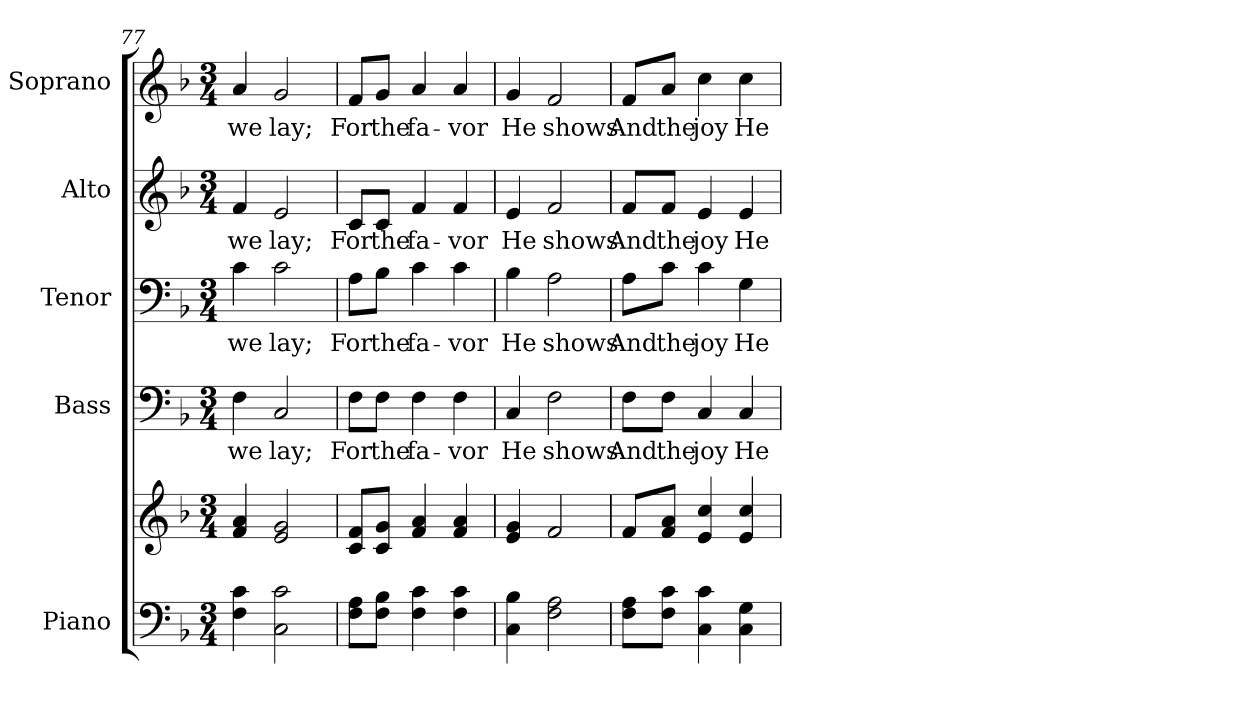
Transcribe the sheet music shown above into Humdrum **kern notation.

**kern	**kern	**kern	**text	**kern	**text	**kern	**text	**kern	**text
*part5	*part5	*part4	*part4	*part3	*part3	*part2	*part2	*part1	*part1
*staff6	*staff5	*staff4	*staff4	*staff3	*staff3	*staff2	*staff2	*staff1	*staff1
*I"Piano	*	*I"Bass	*	*I"Tenor	*	*I"Alto	*	*I"Soprano	*
*I'Pno.	*	*I'B.	*	*I'T.	*	*I'A.	*	*I'S.	*
!!LO:LB:g=z
*clefF4	*clefG2	*clefF4	*	*clefF4	*	*clefG2	*	*clefG2	*
*k[b-]	*k[b-]	*k[b-]	*	*k[b-]	*	*k[b-]	*	*k[b-]	*
*F:	*F:	*F:	*	*F:	*	*F:	*	*F:	*
*M3/4	*M3/4	*M3/4	*	*M3/4	*	*M3/4	*	*M3/4	*
=77	=77	=77	=77	=77	=77	=77	=77	=77	=77
!	!	!	!LO:LY:b:color=#000000	!	!	!	!	!	!
!	!	!	!	!	!LO:LY:b:color=#000000	!	!	!	!
!	!	!	!	!	!	!	!LO:LY:b:color=#000000	!	!
!	!	!	!	!	!	!	!	!	!LO:LY:b:color=#000000
4Fi\ 4ci	4fi/ 4ai	4Fi\	we	4ci\	we	4fi/	we	4ai/	we
!	!	!	!LO:LY:b:color=#000000	!	!	!	!	!	!
!	!	!	!	!	!LO:LY:b:color=#000000	!	!	!	!
!	!	!	!	!	!	!	!LO:LY:b:color=#000000	!	!
!	!	!	!	!	!	!	!	!	!LO:LY:b:color=#000000
2Ci\ 2ci	2ei/ 2gi	2Ci/	lay;	2ci\	lay;	2ei/	lay;	2gi/	lay;
=78	=78	=78	=78	=78	=78	=78	=78	=78	=78
!	!	!	!LO:LY:b:color=#000000	!	!	!	!	!	!
!	!	!	!	!	!LO:LY:b:color=#000000	!	!	!	!
!	!	!	!	!	!	!	!LO:LY:b:color=#000000	!	!
!	!	!	!	!	!	!	!	!	!LO:LY:b:color=#000000
8Fi\ 8AiL	8ci/ 8fiL	8Fi\L	For	8Ai\L	For	8ci/L	For	8fi/L	For
!	!	!	!LO:LY:b:color=#000000	!	!	!	!	!	!
!	!	!	!	!	!LO:LY:b:color=#000000	!	!	!	!
!	!	!	!	!	!	!	!LO:LY:b:color=#000000	!	!
!	!	!	!	!	!	!	!	!	!LO:LY:b:color=#000000
8Fi\ 8B-iJ	8ci/ 8giJ	8Fi\J	the	8B-i\J	the	8ci/J	the	8gi/J	the
!	!	!	!LO:LY:b:color=#000000	!	!	!	!	!	!
!	!	!	!	!	!LO:LY:b:color=#000000	!	!	!	!
!	!	!	!	!	!	!	!LO:LY:b:color=#000000	!	!
!	!	!	!	!	!	!	!	!	!LO:LY:b:color=#000000
4Fi\ 4ci	4fi/ 4ai	4Fi\	fa-	4ci\	fa-	4fi/	fa-	4ai/	fa-
!	!	!	!LO:LY:b:color=#000000	!	!	!	!	!	!
!	!	!	!	!	!LO:LY:b:color=#000000	!	!	!	!
!	!	!	!	!	!	!	!LO:LY:b:color=#000000	!	!
!	!	!	!	!	!	!	!	!	!LO:LY:b:color=#000000
4Fi\ 4ci	4fi/ 4ai	4Fi\	-vor	4ci\	-vor	4fi/	-vor	4ai/	-vor
=79	=79	=79	=79	=79	=79	=79	=79	=79	=79
!	!	!	!LO:LY:b:color=#000000	!	!	!	!	!	!
!	!	!	!	!	!LO:LY:b:color=#000000	!	!	!	!
!	!	!	!	!	!	!	!LO:LY:b:color=#000000	!	!
!	!	!	!	!	!	!	!	!	!LO:LY:b:color=#000000
4Ci\ 4B-i	4ei/ 4gi	4Ci/	He	4B-i\	He	4ei/	He	4gi/	He
!	!	!	!LO:LY:b:color=#000000	!	!	!	!	!	!
!	!	!	!	!	!LO:LY:b:color=#000000	!	!	!	!
!	!	!	!	!	!	!	!LO:LY:b:color=#000000	!	!
!	!	!	!	!	!	!	!	!	!LO:LY:b:color=#000000
2Fi\ 2Ai	2fi/	2Fi\	shows	2Ai\	shows	2fi/	shows	2fi/	shows
=80	=80	=80	=80	=80	=80	=80	=80	=80	=80
!	!	!	!LO:LY:b:color=#000000	!	!	!	!	!	!
!	!	!	!	!	!LO:LY:b:color=#000000	!	!	!	!
!	!	!	!	!	!	!	!LO:LY:b:color=#000000	!	!
!	!	!	!	!	!	!	!	!	!LO:LY:b:color=#000000
8Fi\ 8AiL	8fi/L	8Fi\L	And	8Ai\L	And	8fi/L	And	8fi/L	And
!	!	!	!LO:LY:b:color=#000000	!	!	!	!	!	!
!	!	!	!	!	!LO:LY:b:color=#000000	!	!	!	!
!	!	!	!	!	!	!	!LO:LY:b:color=#000000	!	!
!	!	!	!	!	!	!	!	!	!LO:LY:b:color=#000000
8Fi\ 8ciJ	8fi/ 8aiJ	8Fi\J	the	8ci\J	the	8fi/J	the	8ai/J	the
!	!	!	!LO:LY:b:color=#000000	!	!	!	!	!	!
!	!	!	!	!	!LO:LY:b:color=#000000	!	!	!	!
!	!	!	!	!	!	!	!LO:LY:b:color=#000000	!	!
!	!	!	!	!	!	!	!	!	!LO:LY:b:color=#000000
4Ci\ 4ci	4ei/ 4cci	4Ci/	joy	4ci\	joy	4ei/	joy	4cci\	joy
!	!	!	!LO:LY:b:color=#000000	!	!	!	!	!	!
!	!	!	!	!	!LO:LY:b:color=#000000	!	!	!	!
!	!	!	!	!	!	!	!LO:LY:b:color=#000000	!	!
!	!	!	!	!	!	!	!	!	!LO:LY:b:color=#000000
4Ci\ 4Gi	4ei/ 4cci	4Ci/	He	4Gi\	He	4ei/	He	4cci\	He
=	=	=	=	=	=	=	=	=	=
*-	*-	*-	*-	*-	*-	*-	*-	*-	*-
